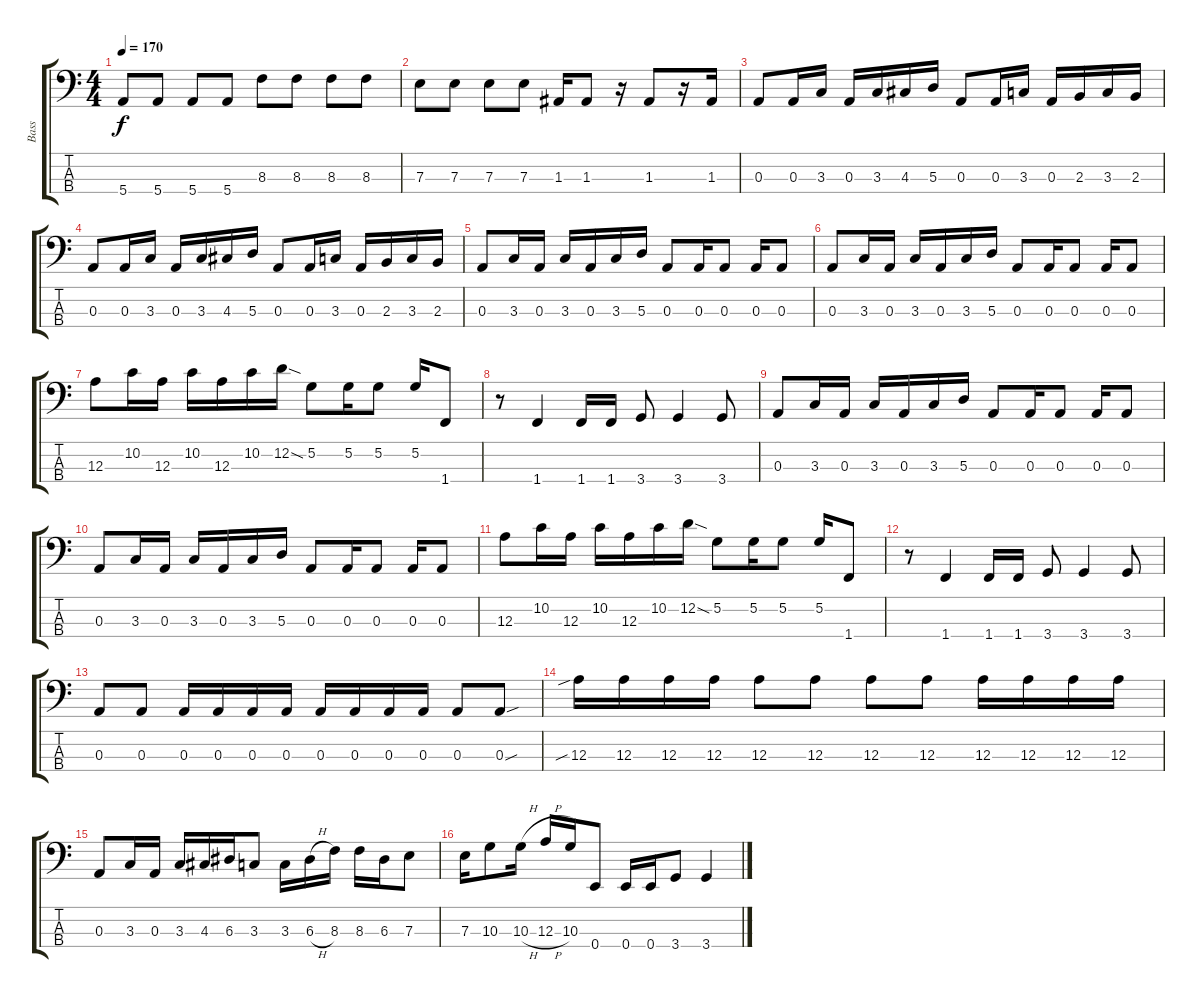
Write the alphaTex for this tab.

\track ("Bass" "Bass") {instrument electricbassfinger}
\staff {score tabs}
\tuning (G2 D2 A1 E1) {hide}
\ts (4 4)
\tempo 170
\clef f4
\ks c
5.4.8{dy f} 5.4.8 5.4.8 5.4.8 8.3.8 8.3.8 8.3.8 8.3.8 |
7.3.8 7.3.8 7.3.8 7.3.8 1.3.16 1.3.8 r.16 1.3.8 r.16 1.3.16 |
0.3.8 0.3.16 3.3.16 0.3.16 3.3.16 4.3.16 5.3.16 0.3.8 0.3.16 3.3.16 0.3.16 2.3.16 3.3.16 2.3.16 |
0.3.8 0.3.16 3.3.16 0.3.16 3.3.16 4.3.16 5.3.16 0.3.8 0.3.16 3.3.16 0.3.16 2.3.16 3.3.16 2.3.16 |
0.3.8 3.3.16 0.3.16 3.3.16 0.3.16 3.3.16 5.3.16 0.3.8 0.3.16 0.3.8 0.3.16 0.3.8 |
0.3.8 3.3.16 0.3.16 3.3.16 0.3.16 3.3.16 5.3.16 0.3.8 0.3.16 0.3.8 0.3.16 0.3.8 |
12.3.8 10.2.16 12.3.16 10.2.16 12.3.16 10.2.16 12.2{sod}.16 5.2.8 5.2.16 5.2.8 5.2.16 1.4.8 |
r.8 1.4.4 1.4.16 1.4.16 3.4.8 3.4.4 3.4.8 |
0.3.8 3.3.16 0.3.16 3.3.16 0.3.16 3.3.16 5.3.16 0.3.8 0.3.16 0.3.8 0.3.16 0.3.8 |
0.3.8 3.3.16 0.3.16 3.3.16 0.3.16 3.3.16 5.3.16 0.3.8 0.3.16 0.3.8 0.3.16 0.3.8 |
12.3.8 10.2.16 12.3.16 10.2.16 12.3.16 10.2.16 12.2{sod}.16 5.2.8 5.2.16 5.2.8 5.2.16 1.4.8 |
r.8 1.4.4 1.4.16 1.4.16 3.4.8 3.4.4 3.4.8 |
0.3.8 0.3.8 0.3.16 0.3.16 0.3.16 0.3.16 0.3.16 0.3.16 0.3.16 0.3.16 0.3.8 0.3{sou}.8 |
12.3{sib}.16 12.3.16 12.3.16 12.3.16 12.3.8 12.3.8 12.3.8 12.3.8 12.3.16 12.3.16 12.3.16 12.3.16 |
0.3.8 3.3.16 0.3.16 3.3.16 4.3.16 6.3.16 3.3.8 3.3.16 6.3{h}.16 8.3.16 8.3.16 6.3.16 7.3.8 |
7.3.16 10.3.8 10.3{h}.16 12.3{h}.16 10.3.16 0.4.8 0.4.16 0.4.16 3.4.8 3.4.4
